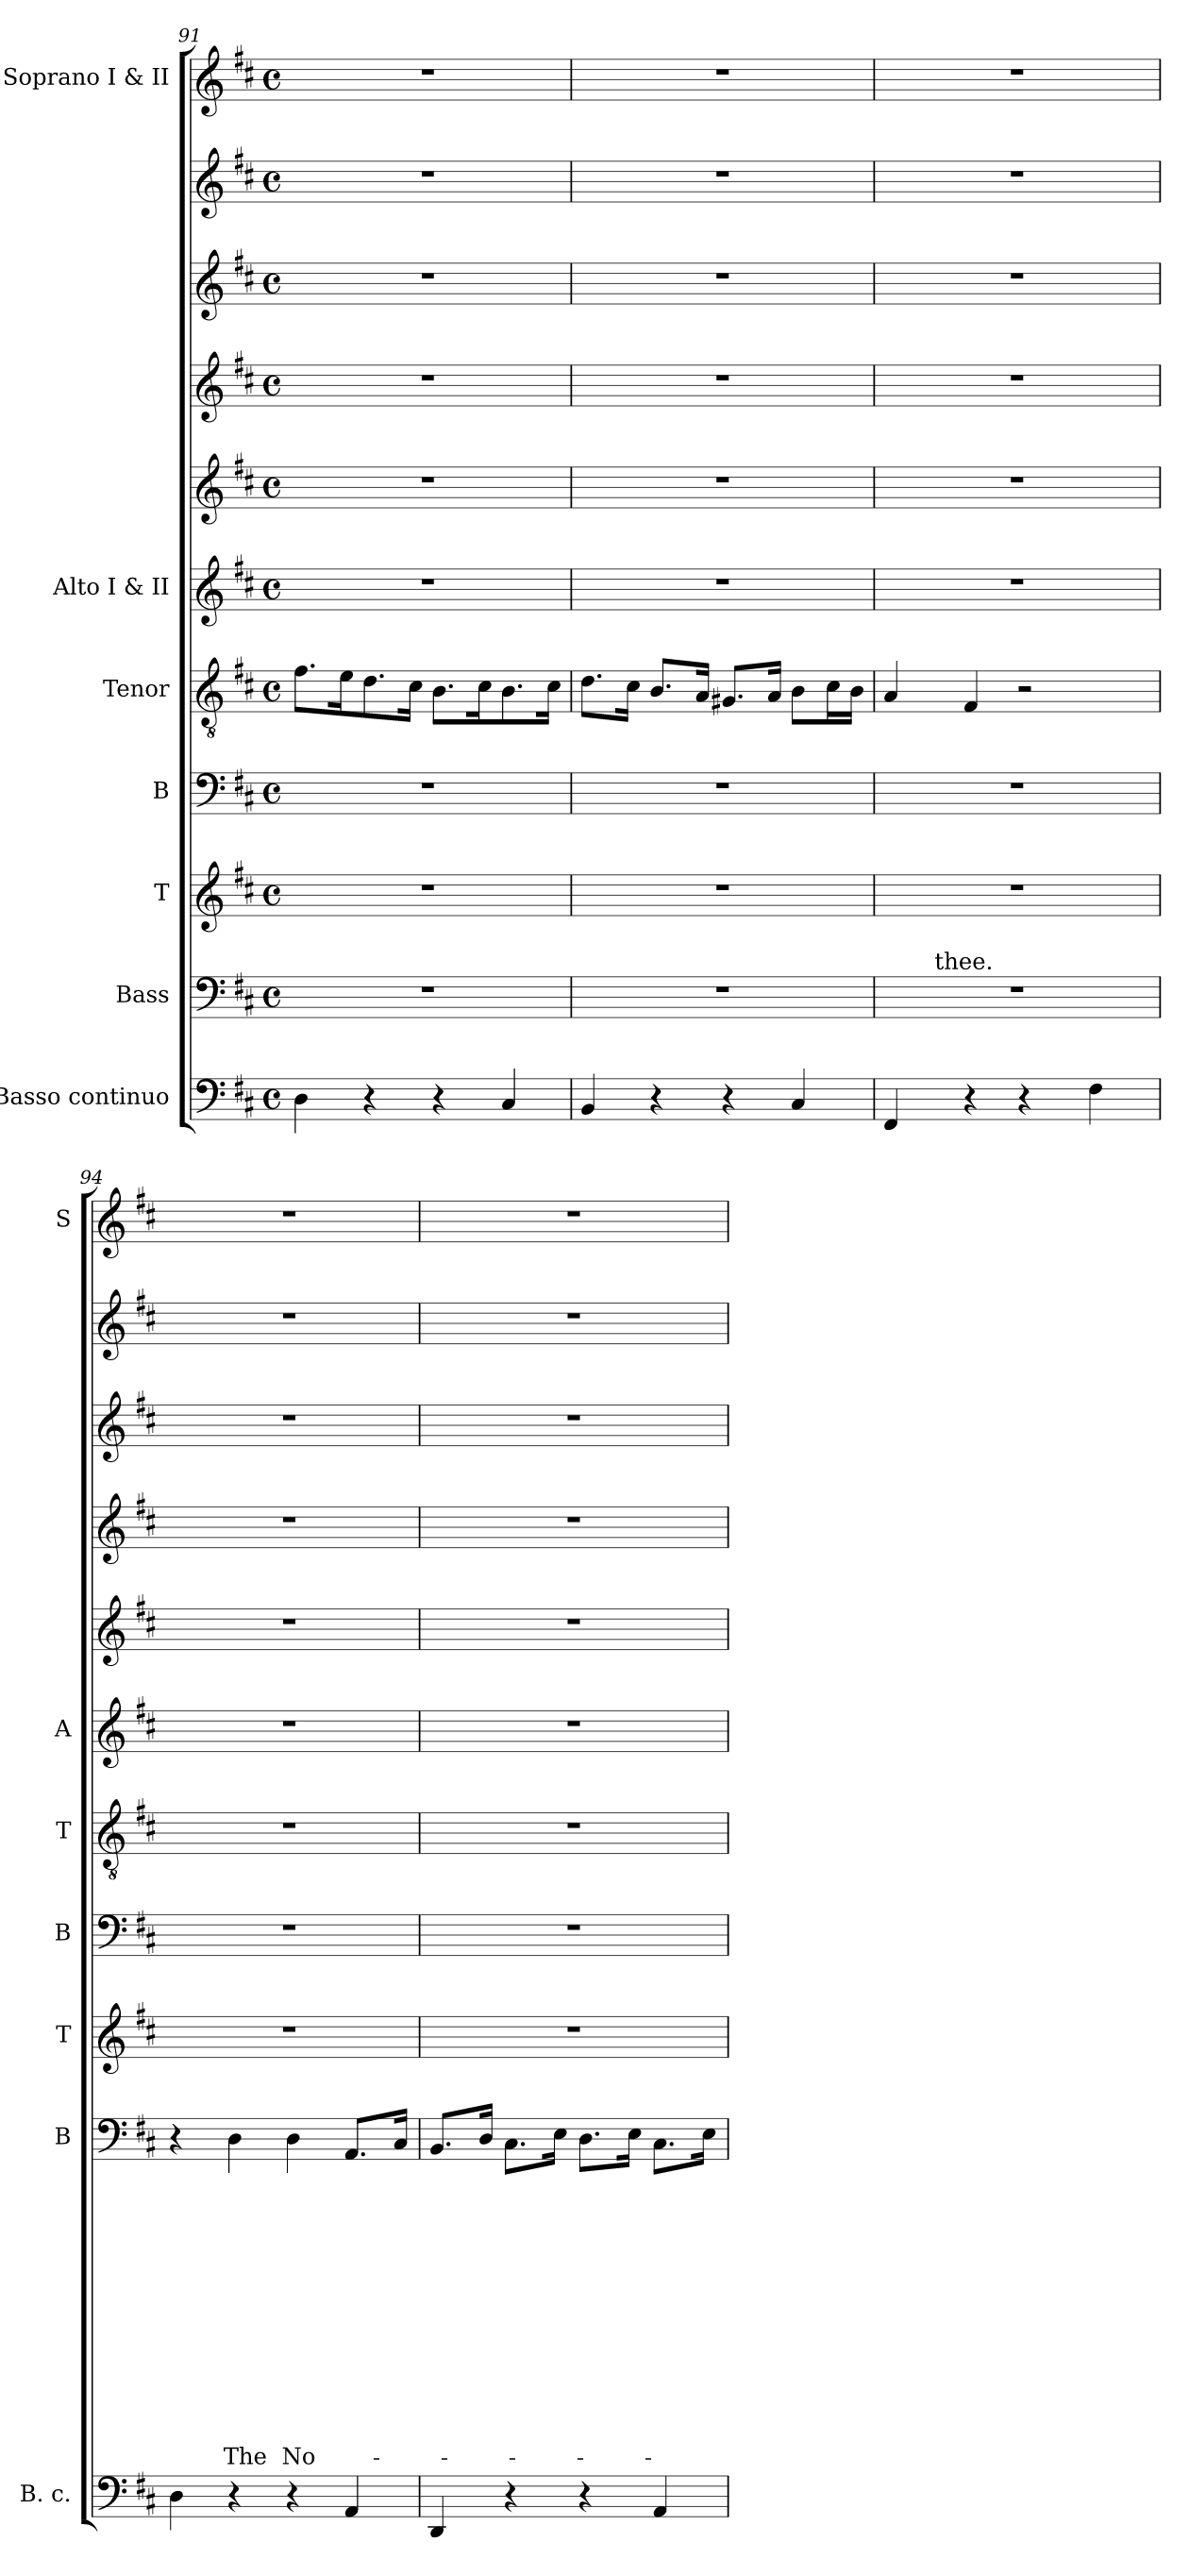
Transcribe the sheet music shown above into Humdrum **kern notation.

**kern	**kern	**text	**text	**text	**text	**text	**text	**text	**text	**text	**text	**text	**text	**text	**kern	**kern	**kern	**text	**kern	**kern	**kern	**kern	**kern	**kern
*part11	*part10	*part10	*part10	*part10	*part10	*part10	*part10	*part10	*part10	*part10	*part10	*part10	*part10	*part10	*part9	*part8	*part7	*part7	*part6	*part5	*part4	*part3	*part2	*part1
*staff11	*staff10	*staff10	*staff10	*staff10	*staff10	*staff10	*staff10	*staff10	*staff10	*staff10	*staff10	*staff10	*staff10	*staff10	*staff9	*staff8	*staff7	*staff7	*staff6	*staff5	*staff4	*staff3	*staff2	*staff1
*I"Basso continuo	*I"Bass	*	*	*	*	*	*	*	*	*	*	*	*	*	*I"T	*I"B	*I"Tenor	*	*I"Alto I & II	*	*	*	*	*I"Soprano I & II
*I'B. c.	*I'B	*	*	*	*	*	*	*	*	*	*	*	*	*	*I'T	*I'B	*I'T	*	*I'A	*	*	*	*	*I'S
*clefF4	*clefF4	*	*	*	*	*	*	*	*	*	*	*	*	*	*clefG2	*clefF4	*clefGv2	*	*clefG2	*clefG2	*clefG2	*clefG2	*clefG2	*clefG2
*ITrd7c12	*	*	*	*	*	*	*	*	*	*	*	*	*	*	*	*	*	*	*	*	*	*	*	*
*k[f#c#]	*k[f#c#]	*	*	*	*	*	*	*	*	*	*	*	*	*	*k[f#c#]	*k[f#c#]	*k[f#c#]	*	*k[f#c#]	*k[f#c#]	*k[f#c#]	*k[f#c#]	*k[f#c#]	*k[f#c#]
*D:	*D:	*	*	*	*	*	*	*	*	*	*	*	*	*	*D:	*D:	*D:	*	*D:	*D:	*D:	*D:	*D:	*D:
*M4/4	*M4/4	*	*	*	*	*	*	*	*	*	*	*	*	*	*M4/4	*M4/4	*M4/4	*	*M4/4	*M4/4	*M4/4	*M4/4	*M4/4	*M4/4
*met(c)	*met(c)	*	*	*	*	*	*	*	*	*	*	*	*	*	*met(c)	*met(c)	*met(c)	*	*met(c)	*met(c)	*met(c)	*met(c)	*met(c)	*met(c)
=91	=91	=91	=91	=91	=91	=91	=91	=91	=91	=91	=91	=91	=91	=91	=91	=91	=91	=91	=91	=91	=91	=91	=91	=91
4DD\	1r	.	.	.	.	.	.	.	.	.	.	.	.	.	1r	1r	8.f#\L	.	1r	1r	1r	1r	1r	1r
.	.	.	.	.	.	.	.	.	.	.	.	.	.	.	.	.	16e\k	.	.	.	.	.	.	.
4r	.	.	.	.	.	.	.	.	.	.	.	.	.	.	.	.	8.d\	.	.	.	.	.	.	.
.	.	.	.	.	.	.	.	.	.	.	.	.	.	.	.	.	16c#\Jk	.	.	.	.	.	.	.
4r	.	.	.	.	.	.	.	.	.	.	.	.	.	.	.	.	8.B\L	.	.	.	.	.	.	.
.	.	.	.	.	.	.	.	.	.	.	.	.	.	.	.	.	16c#\k	.	.	.	.	.	.	.
4CC#/	.	.	.	.	.	.	.	.	.	.	.	.	.	.	.	.	8.B\	.	.	.	.	.	.	.
.	.	.	.	.	.	.	.	.	.	.	.	.	.	.	.	.	16c#\Jk	.	.	.	.	.	.	.
=92	=92	=92	=92	=92	=92	=92	=92	=92	=92	=92	=92	=92	=92	=92	=92	=92	=92	=92	=92	=92	=92	=92	=92	=92
4BBB/	1r	.	.	.	.	.	.	.	.	.	.	.	.	.	1r	1r	8.d\L	.	1r	1r	1r	1r	1r	1r
.	.	.	.	.	.	.	.	.	.	.	.	.	.	.	.	.	16c#\Jk	.	.	.	.	.	.	.
4r	.	.	.	.	.	.	.	.	.	.	.	.	.	.	.	.	8.B/L	.	.	.	.	.	.	.
.	.	.	.	.	.	.	.	.	.	.	.	.	.	.	.	.	16A/Jk	.	.	.	.	.	.	.
4r	.	.	.	.	.	.	.	.	.	.	.	.	.	.	.	.	8.G#X/L	.	.	.	.	.	.	.
.	.	.	.	.	.	.	.	.	.	.	.	.	.	.	.	.	16A/Jk	.	.	.	.	.	.	.
4CC#/	.	.	.	.	.	.	.	.	.	.	.	.	.	.	.	.	8B\L	.	.	.	.	.	.	.
.	.	.	.	.	.	.	.	.	.	.	.	.	.	.	.	.	16c#\L	.	.	.	.	.	.	.
.	.	.	.	.	.	.	.	.	.	.	.	.	.	.	.	.	16B\JJ	.	.	.	.	.	.	.
=93	=93	=93	=93	=93	=93	=93	=93	=93	=93	=93	=93	=93	=93	=93	=93	=93	=93	=93	=93	=93	=93	=93	=93	=93
*	*^	*	*	*	*	*	*	*	*	*	*	*	*	*	*	*	*	*	*	*	*	*	*	*
4FFF#/	1r	8ryy	.	.	.	.	.	.	.	.	.	.	.	.	.	1r	1r	4A/	.	1r	1r	1r	1r	1r	1r
.	.	32ryy	.	.	.	.	.	.	.	.	.	.	.	.	.	.	.	.	.	.	.	.	.	.	.
!	!	!LO:TX:a:t=thee.	!	!	!	!	!	!	!	!	!	!	!	!	!	!	!	!	!	!	!	!	!	!	!
.	.	2ryy	.	.	.	.	.	.	.	.	.	.	.	.	.	.	.	.	.	.	.	.	.	.	.
4r	.	.	.	.	.	.	.	.	.	.	.	.	.	.	.	.	.	4F#/	.	.	.	.	.	.	.
4r	.	.	.	.	.	.	.	.	.	.	.	.	.	.	.	.	.	2r	.	.	.	.	.	.	.
.	.	4ryy	.	.	.	.	.	.	.	.	.	.	.	.	.	.	.	.	.	.	.	.	.	.	.
4FF#\	.	.	.	.	.	.	.	.	.	.	.	.	.	.	.	.	.	.	.	.	.	.	.	.	.
.	.	16.ryy	.	.	.	.	.	.	.	.	.	.	.	.	.	.	.	.	.	.	.	.	.	.	.
=94	=94	=94	=94	=94	=94	=94	=94	=94	=94	=94	=94	=94	=94	=94	=94	=94	=94	=94	=94	=94	=94	=94	=94	=94	=94
!	!LO:TX:a:t=[Verse]	!	!	!	!	!	!	!	!	!	!	!	!	!	!	!	!	!	!	!	!	!	!	!	!
*	*v	*v	*	*	*	*	*	*	*	*	*	*	*	*	*	*	*	*	*	*	*	*	*	*	*
4DD\	4r	.	.	.	.	.	.	.	.	.	.	.	.	.	1r	1r	1r	.	1r	1r	1r	1r	1r	1r
!	!	!	!	!	!	!	!	!	!	!	!	!	!	!LO:LY:b	!	!	!	!	!	!	!	!	!	!
4r	4D\	.	.	.	.	.	.	.	.	.	.	.	.	The	.	.	.	.	.	.	.	.	.	.
!	!	!	!	!	!	!	!	!	!	!	!	!	!	!LO:LY:b	!	!	!	!	!	!	!	!	!	!
4r	4D\	.	.	.	.	.	.	.	.	.	.	.	.	No-	.	.	.	.	.	.	.	.	.	.
4AAA/	8.AA/L	.	.	.	.	.	.	.	.	.	.	.	.	.	.	.	.	.	.	.	.	.	.	.
.	16C#/Jk	.	.	.	.	.	.	.	.	.	.	.	.	.	.	.	.	.	.	.	.	.	.	.
!!LO:LB:g=z
=95	=95	=95	=95	=95	=95	=95	=95	=95	=95	=95	=95	=95	=95	=95	=95	=95	=95	=95	=95	=95	=95	=95	=95	=95
4DDD/	8.BB/L	.	.	.	.	.	.	.	.	.	.	.	.	.	1r	1r	1r	.	1r	1r	1r	1r	1r	1r
.	16D/Jk	.	.	.	.	.	.	.	.	.	.	.	.	.	.	.	.	.	.	.	.	.	.	.
4r	8.C#\L	.	.	.	.	.	.	.	.	.	.	.	.	.	.	.	.	.	.	.	.	.	.	.
.	16E\Jk	.	.	.	.	.	.	.	.	.	.	.	.	.	.	.	.	.	.	.	.	.	.	.
4r	8.D\L	.	.	.	.	.	.	.	.	.	.	.	.	.	.	.	.	.	.	.	.	.	.	.
.	16E\Jk	.	.	.	.	.	.	.	.	.	.	.	.	.	.	.	.	.	.	.	.	.	.	.
4AAA/	8.C#\L	.	.	.	.	.	.	.	.	.	.	.	.	.	.	.	.	.	.	.	.	.	.	.
.	16E\Jk	.	.	.	.	.	.	.	.	.	.	.	.	.	.	.	.	.	.	.	.	.	.	.
=	=	=	=	=	=	=	=	=	=	=	=	=	=	=	=	=	=	=	=	=	=	=	=	=
*-	*-	*-	*-	*-	*-	*-	*-	*-	*-	*-	*-	*-	*-	*-	*-	*-	*-	*-	*-	*-	*-	*-	*-	*-
